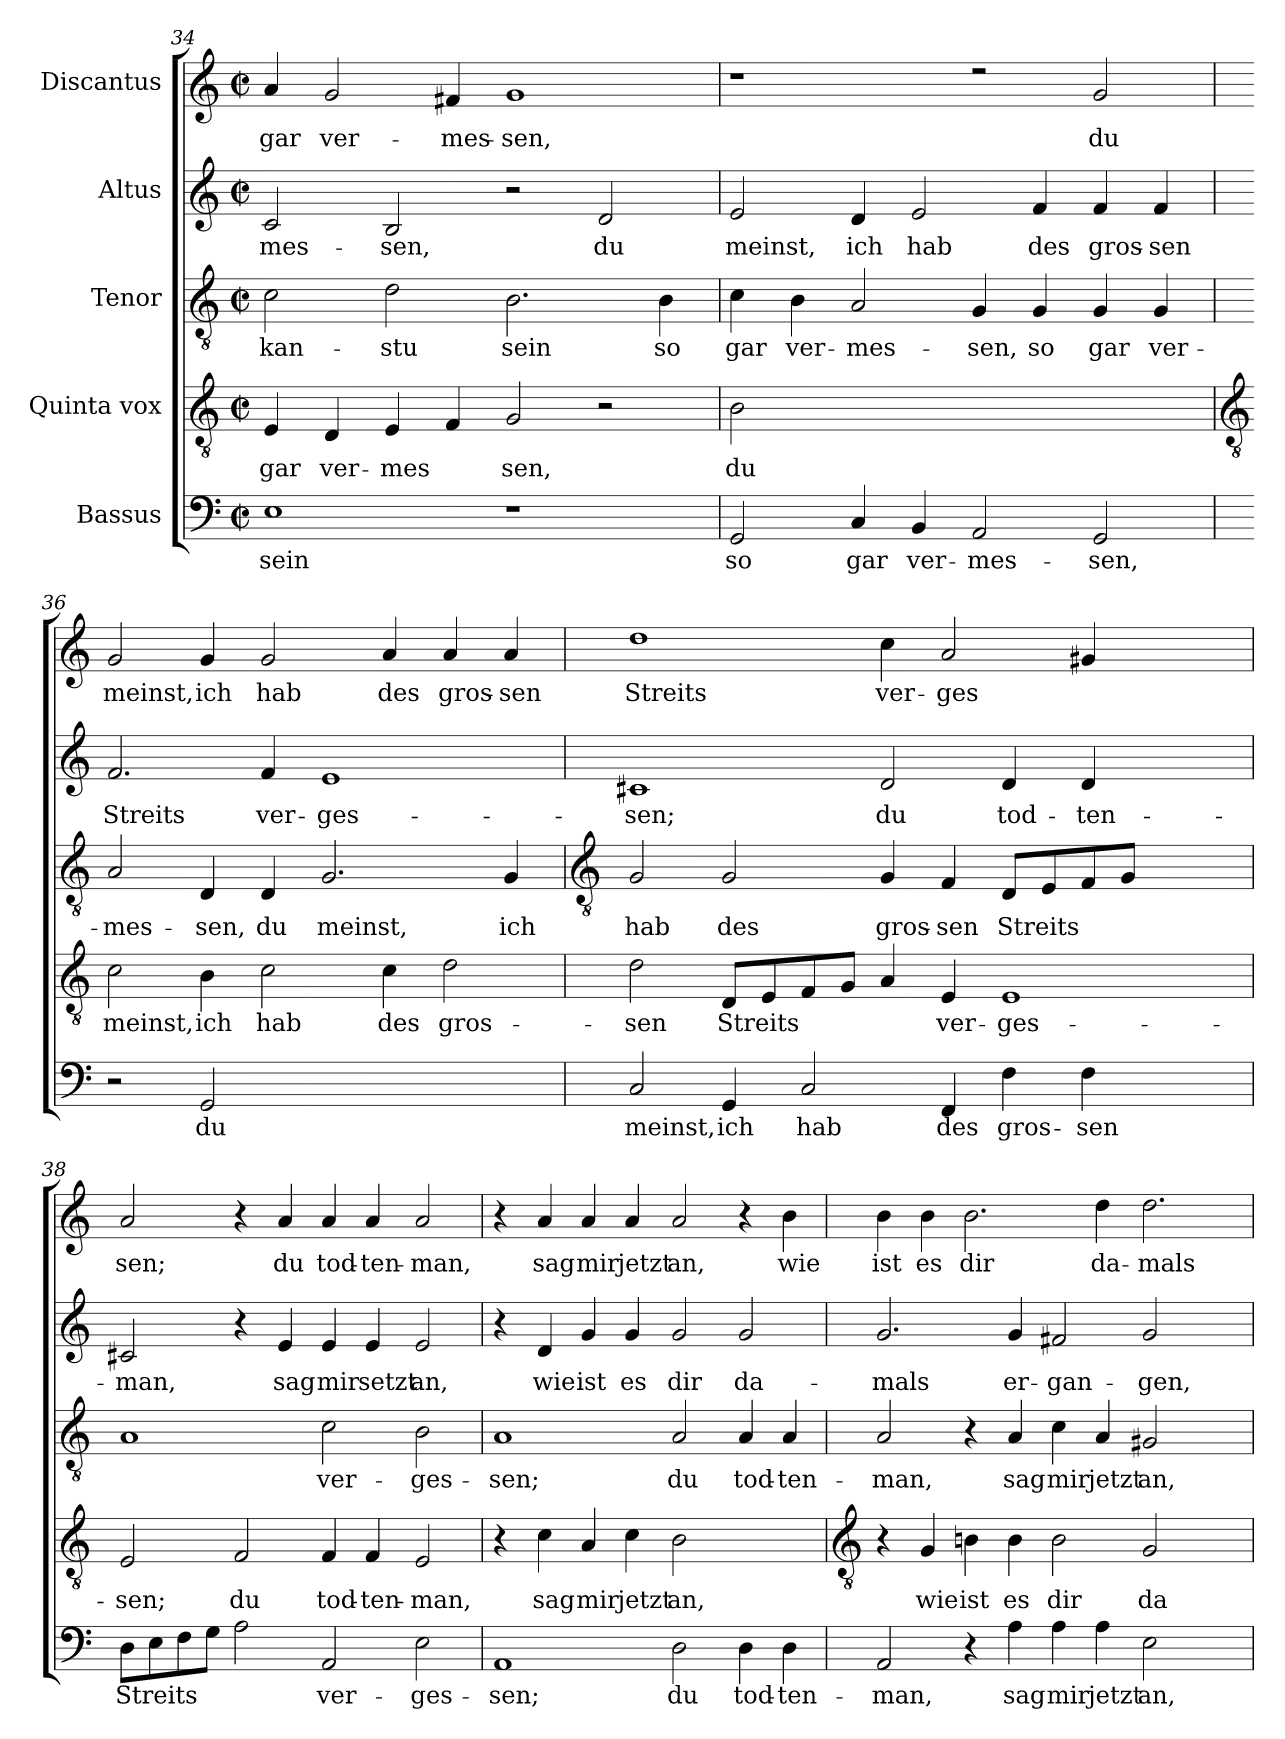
**kern	**text	**kern	**text	**kern	**text	**kern	**text	**kern	**text
*part5	*part5	*part4	*part4	*part3	*part3	*part2	*part2	*part1	*part1
*staff5	*staff5	*staff4	*staff4	*staff3	*staff3	*staff2	*staff2	*staff1	*staff1
*I"Bassus	*	*I"Quinta vox	*	*I"Tenor	*	*I"Altus	*	*I"Discantus	*
*clefF4	*	*clefGv2	*	*clefGv2	*	*clefG2	*	*clefG2	*
*k[]	*	*k[]	*	*k[]	*	*k[]	*	*k[]	*
*C:	*	*C:	*	*C:	*	*C:	*	*C:	*
*M4/2	*	*M4/2	*	*M4/2	*	*M4/2	*	*M4/2	*
*met(c|)	*	*met(c|)	*	*met(c|)	*	*met(c|)	*	*met(c|)	*
=34	=34	=34	=34	=34	=34	=34	=34	=34	=34
!	!LO:LY:b	!	!LO:LY:b	!	!LO:LY:b	!	!LO:LY:b	!	!LO:LY:b
*	*	*	*	*	*	*	*	*^	*
1E	sein	4E	gar	2c	kan-	2c	-mes-	4a	0ryy	gar
!	!	!	!LO:LY:b	!	!	!	!	!	!	!LO:LY:b
.	.	4D	ver-	.	.	.	.	2g	.	ver-
!	!	!	!LO:LY:b	!	!LO:LY:b	!	!LO:LY:b	!	!	!
.	.	4E	-mes	2d	-stu	2B	-sen,	.	.	.
!	!	!	!	!	!	!	!	!	!	!LO:LY:b
.	.	4F	.	.	.	.	.	4f#X	.	-mes-
!	!	!	!LO:LY:b	!	!LO:LY:b	!	!	!	!	!LO:LY:b
1r	.	2G	sen,	2.B	sein	2r	.	1g	.	-sen,
!	!	!	!	!	!	!	!LO:LY:b	!	!	!
.	.	2r	.	.	.	2d	du	.	.	.
!	!	!	!	!	!LO:LY:b	!	!	!	!	!
.	.	.	.	4B	so	.	.	.	.	.
!!LO:LB:g=z	!!
=35	=35	=35	=35	=35	=35	=35	=35	=35	=35	=35
!	!LO:LY:b	!	!LO:LY:b	!	!LO:LY:b	!	!LO:LY:b	!	!	!
2GG	so	2B	du	4c	gar	2e	meinst,	1r	0ryy	.
!	!	!	!	!	!LO:LY:b	!	!	!	!	!
.	.	.	.	4B	ver-	.	.	.	.	.
!	!LO:LY:b	!	!	!	!LO:LY:b	!	!LO:LY:b	!	!	!
4C	gar	1.ryy	.	2A	-mes-	4d	ich	.	.	.
!	!LO:LY:b	!	!	!	!	!	!LO:LY:b	!	!	!
4BB	ver-	.	.	.	.	2e	hab	.	.	.
!	!LO:LY:b	!	!	!	!LO:LY:b	!	!	!	!	!
2AA	-mes-	.	.	4G	-sen,	.	.	2r	.	.
!	!	!	!	!	!LO:LY:b	!	!LO:LY:b	!	!	!
.	.	.	.	4G	so	4f	des	.	.	.
!	!LO:LY:b	!	!	!	!LO:LY:b	!	!LO:LY:b	!	!	!LO:LY:b
2GG	-sen,	.	.	4G	gar	4f	gros-	2g	.	du
!	!	!	!	!	!LO:LY:b	!	!LO:LY:b	!	!	!
.	.	.	.	4G	ver-	4f	-sen	.	.	.
*	*	*	*	*	*	*	*	*v	*v	*
!!LO:LB:g=z
=36	=36	=36	=36	=36	=36	=36	=36	=36	=36
*	*	*clefGv2	*	*	*	*	*	*	*
!	!	!	!LO:LY:b	!	!LO:LY:b	!	!LO:LY:b	!	!LO:LY:b
2r	.	2c	meinst,	2A	-mes-	2.f	Streits	2g	meinst,
!	!LO:LY:b	!	!LO:LY:b	!	!LO:LY:b	!	!	!	!LO:LY:b
2GG	du	4B	ich	4D	-sen,	.	.	4g	ich
!	!	!	!LO:LY:b	!	!LO:LY:b	!	!LO:LY:b	!	!LO:LY:b
.	.	2c	hab	4D	du	4f	ver-	2g	hab
!	!	!	!	!	!LO:LY:b	!	!LO:LY:b	!	!
1ryy	.	.	.	2.G	meinst,	1e	-ges-	.	.
!	!	!	!LO:LY:b	!	!	!	!	!	!LO:LY:b
.	.	4c	des	.	.	.	.	4a	des
!	!	!	!LO:LY:b	!	!	!	!	!	!LO:LY:b
.	.	2d	gros-	.	.	.	.	4a	gros-
!	!	!	!	!	!LO:LY:b	!	!	!	!LO:LY:b
.	.	.	.	4G	ich	.	.	4a	-sen
!!LO:LB:g=z
=37	=37	=37	=37	=37	=37	=37	=37	=37	=37
*	*	*	*	*clefGv2	*	*	*	*	*
!	!LO:LY:b	!	!LO:LY:b	!	!LO:LY:b	!	!LO:LY:b	!	!LO:LY:b
2C	meinst,	2d	-sen	2G	hab	1c#X	-sen;	1dd	Streits
!	!LO:LY:b	!	!LO:LY:b	!	!LO:LY:b	!	!	!	!
4GG	ich	8DL	Streits	2G	des	.	.	.	.
.	.	8E	.	.	.	.	.	.	.
!	!LO:LY:b	!	!	!	!	!	!	!	!
2C	hab	8F	.	.	.	.	.	.	.
.	.	8GJ	.	.	.	.	.	.	.
!	!	!	!	!	!LO:LY:b	!	!LO:LY:b	!	!LO:LY:b
.	.	4A	.	4G	gros-	2d	du	4cc	ver-
!	!LO:LY:b	!	!LO:LY:b	!	!LO:LY:b	!	!	!	!LO:LY:b
4FF	des	4E	ver-	4F	-sen	.	.	2a	-ges
!	!LO:LY:b	!	!LO:LY:b	!	!LO:LY:b	!	!LO:LY:b	!	!
4F	gros-	1E	-ges-	8DL	Streits	4d	tod-	.	.
.	.	.	.	8E	.	.	.	.	.
!	!LO:LY:b	!	!	!	!	!	!LO:LY:b	!	!
4F	-sen	.	.	8F	.	4d	-ten-	4g#X	.
.	.	.	.	8GJ	.	.	.	.	.
2ryy	.	.	.	2ryy	.	2ryy	.	2ryy	.
=38	=38	=38	=38	=38	=38	=38	=38	=38	=38
!	!LO:LY:b	!	!LO:LY:b	!	!	!	!LO:LY:b	!	!LO:LY:b
8DL	Streits	2E	-sen;	1A	.	2c#X	-man,	2a	sen;
8E	.	.	.	.	.	.	.	.	.
8F	.	.	.	.	.	.	.	.	.
8GJ	.	.	.	.	.	.	.	.	.
!	!	!	!LO:LY:b	!	!	!	!	!	!
2A	.	2F	du	.	.	4r	.	4r	.
!	!	!	!	!	!	!	!LO:LY:b	!	!LO:LY:b
.	.	.	.	.	.	4e	sag	4a	du
!	!LO:LY:b	!	!LO:LY:b	!	!LO:LY:b	!	!LO:LY:b	!	!LO:LY:b
2AA	ver-	4F	tod-	2c	ver-	4e	mir	4a	tod-
!	!	!	!LO:LY:b	!	!	!	!LO:LY:b	!	!LO:LY:b
.	.	4F	-ten-	.	.	4e	setzt	4a	-ten-
!	!LO:LY:b	!	!LO:LY:b	!	!LO:LY:b	!	!LO:LY:b	!	!LO:LY:b
2E	-ges-	2E	-man,	2B	-ges-	2e	an,	2a	-man,
!!LO:LB:g=z
=39	=39	=39	=39	=39	=39	=39	=39	=39	=39
!	!LO:LY:b	!	!	!	!LO:LY:b	!	!	!	!
1AA	-sen;	4r	.	1A	-sen;	4r	.	4r	.
!	!	!	!LO:LY:b	!	!	!	!LO:LY:b	!	!LO:LY:b
.	.	4c	sag	.	.	4d	wie	4a	sag
!	!	!	!LO:LY:b	!	!	!	!LO:LY:b	!	!LO:LY:b
.	.	4A	mir	.	.	4g	ist	4a	mir
!	!	!	!LO:LY:b	!	!	!	!LO:LY:b	!	!LO:LY:b
.	.	4c	jetzt	.	.	4g	es	4a	jetzt
!	!LO:LY:b	!	!LO:LY:b	!	!LO:LY:b	!	!LO:LY:b	!	!LO:LY:b
2D	du	2B	an,	2A	du	2g	dir	2a	an,
!	!LO:LY:b	!	!	!	!LO:LY:b	!	!LO:LY:b	!	!
4D	tod-	2ryy	.	4A	tod-	2g	da-	4r	.
!	!LO:LY:b	!	!	!	!LO:LY:b	!	!	!	!LO:LY:b
4D	-ten-	.	.	4A	-ten-	.	.	4b	wie
!!LO:LB:g=z
=40	=40	=40	=40	=40	=40	=40	=40	=40	=40
*	*	*clefGv2	*	*	*	*	*	*	*
!	!LO:LY:b	!	!	!	!LO:LY:b	!	!LO:LY:b	!	!LO:LY:b
2AA	-man,	4r	.	2A	-man,	2.g	-mals	4b	ist
!	!	!	!LO:LY:b	!	!	!	!	!	!LO:LY:b
.	.	4G	wie	.	.	.	.	4b	es
!	!	!	!LO:LY:b	!	!	!	!	!	!LO:LY:b
4r	.	4Bn	ist	4r	.	.	.	2.b	dir
!	!LO:LY:b	!	!LO:LY:b	!	!LO:LY:b	!	!LO:LY:b	!	!
4A	sag	4B	es	4A	sag	4g	er-	.	.
!	!LO:LY:b	!	!LO:LY:b	!	!LO:LY:b	!	!LO:LY:b	!	!
4A	mir	2B	dir	4c	mir	2f#X	-gan-	.	.
!	!LO:LY:b	!	!	!	!LO:LY:b	!	!	!	!LO:LY:b
4A	jetzt	.	.	4A	jetzt	.	.	4dd	da-
!	!LO:LY:b	!	!LO:LY:b	!	!LO:LY:b	!	!LO:LY:b	!	!LO:LY:b
2E	an,	2G	da-	2G#X	an,	2g	-gen,	2.dd	-mals
4ryy	.	4ryy	.	4ryy	.	4ryy	.	.	.
=	=	=	=	=	=	=	=	=	=
*-	*-	*-	*-	*-	*-	*-	*-	*-	*-
